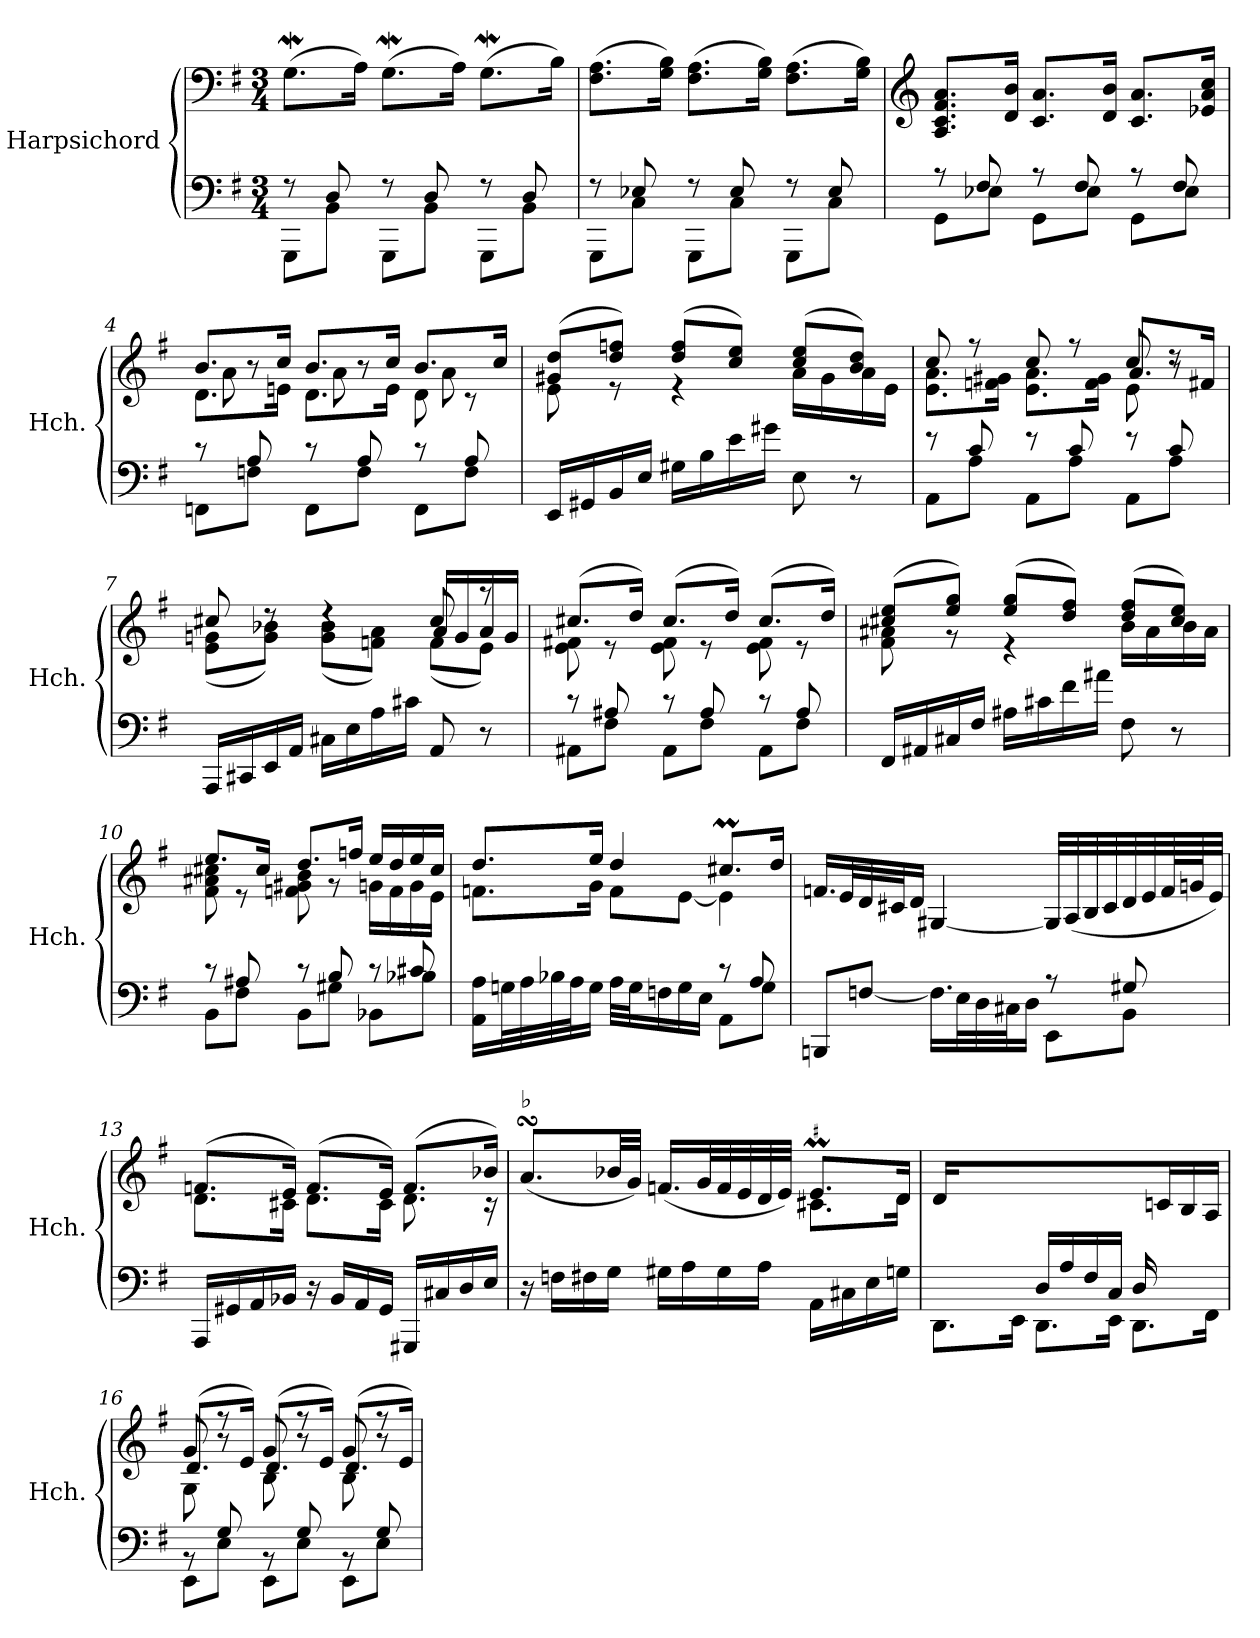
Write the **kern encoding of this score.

**kern	**kern
*part1	*part1
*staff2	*staff1
*I"Harpsichord	*
*I'Hch.	*
*clefF4	*clefF4
*k[f#]	*k[f#]
*M3/4	*M3/4
*MM40	*MM40
=1	=1
*^	*
8r	8GGG\L	(>8.Gw\L
8D/	8BB\J	.
.	.	16A\Jk)
8r	8GGG\L	(>8.Gw\L
8D/	8BB\J	.
.	.	16A\Jk)
8r	8GGG\L	(>8.Gw\L
8D/	8BB\J	.
.	.	16B\Jk)
=2	=2	=2
8r	8GGG\L	(>8.F#\ 8.A\L
8E-X/	8C\J	.
.	.	16G\ 16B\Jk)
8r	8GGG\L	(>8.F#\ 8.A\L
8E-/	8C\J	.
.	.	16G\ 16B\Jk)
8r	8GGG\L	(>8.F#\ 8.A\L
8E-/	8C\J	.
.	.	16G\ 16B\Jk)
=3	=3	=3
*	*	*clefG2
8r	8GG\L	8.A/ 8.c/ 8.f#/ 8.a/L
8F#/	8E-X\J	.
.	.	16d/ 16b/Jk
8r	8GG\L	8.c/ 8.a/L
8F#/	8E-\J	.
.	.	16d/ 16b/Jk
8r	8GG\L	8.c/ 8.a/L
8F#/	8E-\J	.
.	.	16e-X/ 16a/ 16cc/Jk
=4	=4	=4
*	*	*^
*	*	*	*^
8r	8FFn\L	8.b/L	8.d\L	8a\
8A/	8Fn\J	.	.	8r
.	.	16cc/Jk	16en\Jk	.
8r	8FF\L	8.b/L	8.d\L	8a\
8A/	8F\J	.	.	8r
.	.	16cc/Jk	16e\Jk	.
8r	8FF\L	8.b/L	8d\	8a\
8A/	8F\J	.	8r	8ryy
.	.	16cc/Jk	.	.
*v	*v	*	*	*
*	*	*v	*v
!!LO:LB:g=z
=5	=5	=5
16EE/LL	(>8g#X/ 8dd/L	8e\
16GG#X/	.	.
16BB/	8dd/ 8ffn/J)	8r
16E/JJ	.	.
16G#X\LL	(>8dd/ 8ff/L	4r
16B\	.	.
16e\	8cc/ 8ee/J)	.
16g#X\JJ	.	.
8E\	(>8cc/ 8ee/L	16a\LL
.	.	16g#\
8r	8b/ 8dd/J)	16a\
.	.	16e\JJ
=6	=6	=6
*^	*	*^
8r	8AA\L	8cc/	8.e\ 8.a\L	4ryy
8c/	8A\J	8r	.	.
.	.	.	16fn\ 16g#X\Jk	.
8r	8AA\L	8cc/	8.e\ 8.a\L	4ryy
8c/	8A\J	8r	.	.
.	.	.	16f\ 16g#\Jk	.
8r	8AA\L	8cc/	8e\	8.a/L
8c/	8A\J	8rdd	8r	.
.	.	.	.	16f#X/Jk
*v	*v	*	*	*
=7	=7	=7	=7
16AAA/LL	8cc#X/	(<8e\ 8gn\L	4ryy
16CC#X/	.	.	.
16EE/	8rdd	8g\ 8b-X\J)	.
16AA/JJ	.	.	.
16C#X\LL	4rdd	(<8g\ 8b-\L	4ryy
16E\	.	.	.
16A\	.	8fn\ 8a\J)	.
16c#X\JJ	.	.	.
8AA/	8cc#/	(<8f\L	16a/LL
.	.	.	16g/
8r	8raa	8e\J)	16a/
.	.	.	16g/JJ
*	*	*v	*v
!!LO:LB:g=z
=8	=8	=8
*^	*	*
8r	8AA#X\L	(>8.cc#X/L	8e\ 8f#X\
8A#X/	8F#\J	.	8r
.	.	16dd/Jk)	.
8r	8AA#\L	(>8.cc#/L	8e\ 8f#\
8A#/	8F#\J	.	8r
.	.	16dd/Jk)	.
8r	8AA#\L	(>8.cc#/L	8e\ 8f#\
8A#/	8F#\J	.	8r
.	.	16dd/Jk)	.
*v	*v	*	*
=9	=9	=9
16FF#/LL	(>8cc#X/ 8ee/L	8f#\ 8a#X\
16AA#X/	.	.
16C#X/	8ee/ 8gg/J)	8r
16F#/JJ	.	.
16A#X\LL	(>8ee/ 8gg/L	4r
16c#X\	.	.
16f#\	8dd/ 8ff#/J)	.
16a#X\JJ	.	.
8F#\	(>8dd/ 8ff#/L	16b\LL
.	.	16a#\
8r	8cc#/ 8ee/J)	16b\
.	.	16a#\JJ
=10	=10	=10
*^	*	*
8r	8BB\L	8.ee/L	8f#\ 8a#X\ 8cc#X\
8A#X/	8F#\J	.	8r
.	.	16cc#/Jk	.
8r	8BB\L	8.dd/L	8fn\ 8g#X\ 8b\
8B/	8G#X\J	.	8r
.	.	16ffn/Jk	.
8r	8BB-X\L	16ee/LL	16gn\LL
.	.	16dd/	16f\
8c#X/	8B-X\J	16ee/	16g\
.	.	16cc#/JJ	16e\JJ
!!LO:LB:g=z	!!
=11	=11	=11	=11
4ryy	16AA\ 16A\LL	8.dd/L	8.fn\L
.	32Gn\L	.	.
.	32A\	.	.
.	32B-X\	.	.
.	32A\J	.	.
.	16G\JJ	16ee/Jk	16g\Jk
4ryy	32A\LLL	4dd/	8f\L
.	32G\J	.	.
.	16Fn\	.	.
.	16G\	.	[8e\J
.	16E\JJ	.	.
8r	8AA\L	8.cc#Xm/L	4e\]
8A/	8G\J	.	.
.	.	16dd/Jk	.
*	*	*v	*v
=12	=12	=12
4ryy	8BBBn/L	16.fn/LL
.	.	32e/L
.	[8Fn/J	32d/
.	.	32c#X/J
.	.	16d/JJ
4ryy	16.F\LL]	[4G#X/
.	32E\L	.
.	32D\	.
.	32C#X\J	.
.	16D\JJ	.
8r	8EE\L	32G#/LLL]
.	.	(<32A/
.	.	32B/
.	.	32c#/
8G#X/	8BB\J	32d/
.	.	32e/
.	.	64f/L
.	.	64gn/J
.	.	32e/JJJ)
*v	*v	*
=13	=13
*	*^
16AAA/LL	(>8.fn/L	8.d\L
16GG#X/	.	.
16AA/	.	.
16BB-X/JJ	16e/Jk)	16c#X\Jk
16r	(>8.f/L	8.d\L
16BB-/LL	.	.
16AA/	.	.
16GG#/JJ	16e/Jk)	16c#\Jk
16GGG#X/LL	(>8.f/L	8.d\
16C#X/	.	.
16D/	.	.
16E/JJ	16b-X/Jk)	16r
!!LO:LB:g=z	!!
=14	=14	=14
!	!LO:TX:a:t=♭	!
16r	(>8.asSSS/L	4ryy
16Fn\LL	.	.
16F#X\	.	.
16G\JJ	32b-X/LL	.
.	32g/JJJ)	.
16G#X\LL	(>16.fn/LL	4ryy
16A\	.	.
.	32g/L	.
16G#\	32f/	.
.	32e/	.
16A\JJ	32d/	.
.	32e/JJJ)	.
16AA\LL	8.eM/L	8.c#X\L
16C#X\	.	.
16E\	.	.
16Gn\JJ	16d/Jk	16d\Jk
*	*v	*v
=15	=15
*^	*
16ryy	8.DD\L	16d/LL
16A/	.	2ryy
16F#/	.	.
16C#X/JJ	16EE\Jk	.
16D/LL	8.DD\L	.
16A/	.	.
16F#/	.	.
16C#/JJ	16EE\Jk	.
16D/LL	8.DD\L	.
8.ryy	.	16cn/
.	.	16B/
.	16FF#\Jk	16A/JJ
=16	=16	=16
*	*	*^
*	*	*	*^
8rBB	8EE\L	8g/	8G\	(>8.d/L
8G/	8E\J	8rff	8r	.
.	.	.	.	16e/Jk)
8rBB	8EE\L	8g/	8B\	(>8.d/L
8G/	8E\J	8rff	8r	.
.	.	.	.	16e/Jk)
8rBB	8EE\L	8g/	8B\	(>8.d/L
8G/	8E\J	8rff	8r	.
.	.	.	.	16e/Jk)
*v	*v	*	*	*
*	*v	*v	*v
=	=
*-	*-
